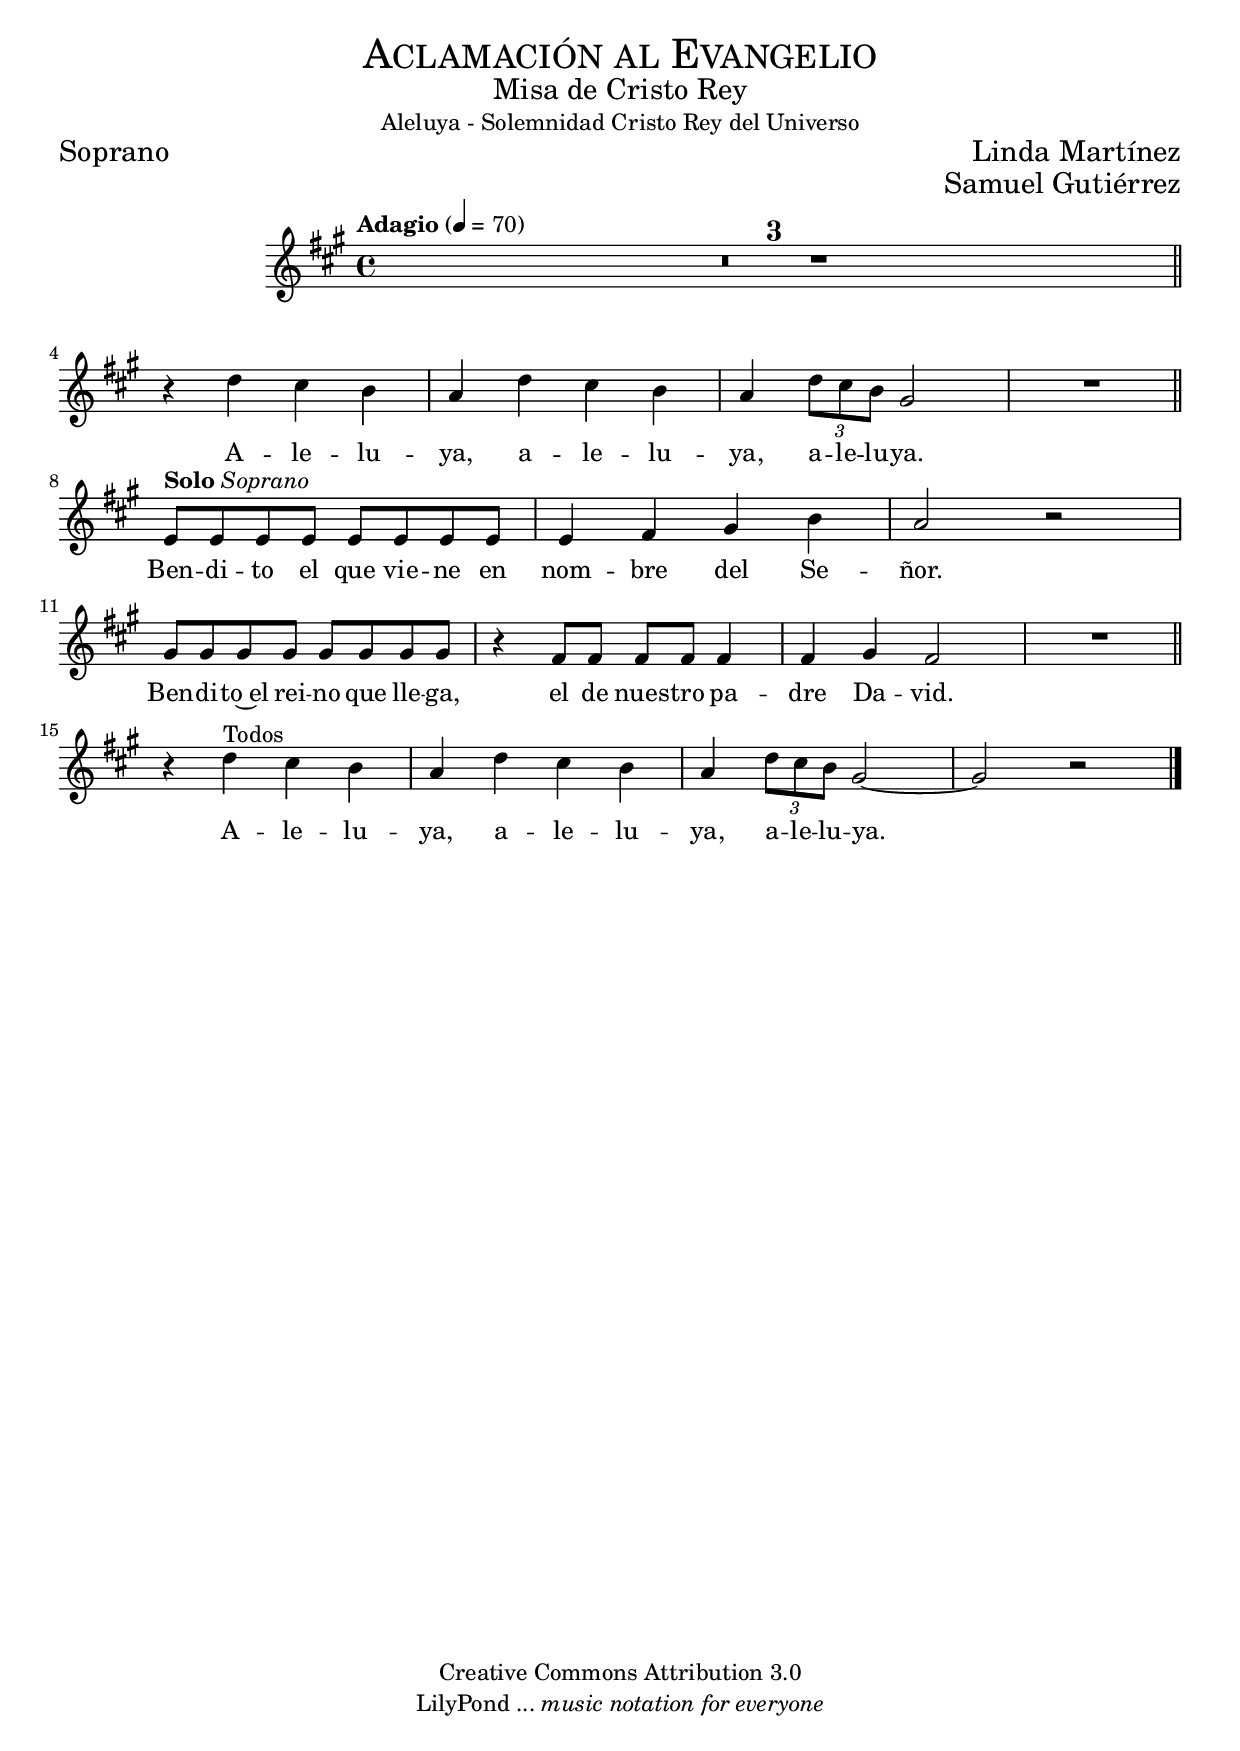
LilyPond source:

% ******************************************************************************************
%	Aclamaicion al Evangelio - Melody inspired by the compositions of Mons Marco Frisina
%   	Music and accompaniment by serachsam
% ******************************************************************************************
\language "espanol"
\version "2.23.2"

% --- Global parameters
particle = 1
jump = \break

% --- Includes
\include "global.ily"
\include "soprano.ily"

% --- Global size
% #(set-global-staff-size 20)

% --- Header
\markup { \fill-line { \center-column { \fontsize #5 \smallCaps "Aclamación al Evangelio" \fontsize #2 "Misa de Cristo Rey" "Aleluya - Solemnidad Cristo Rey del Universo" } } }
\markup { \fill-line { \fontsize #2 "Soprano" \right-column { \fontsize #2 "Linda Martínez" } } }
\markup { \fill-line { " " \right-column { \fontsize #2 "Samuel Gutiérrez" } } }
\header {
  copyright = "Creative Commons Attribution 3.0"
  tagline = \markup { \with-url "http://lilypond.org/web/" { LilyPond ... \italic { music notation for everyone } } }
  breakbefore = ##t
}

% --- Musica

% --- Harmony

\score {
  <<
    \new Staff <<
      \set Staff.midiInstrument = #"choir aahs"
      \set Staff.midiMaximumVolume = #1.5

      \new Voice = "soprano" <<
        \global \soprano_music
      >>
      \new Lyrics = "soprano"
      \context Lyrics = "soprano" \lyricsto "soprano" \soprano_lyrics
    >>
  >>
  \midi { }
  \layout { }
}

% --- Paper
\paper{
  #(set-default-paper-size "letter")
  indent=3.5\cm
  page-breaking = #ly:page-turn-breaking
}
